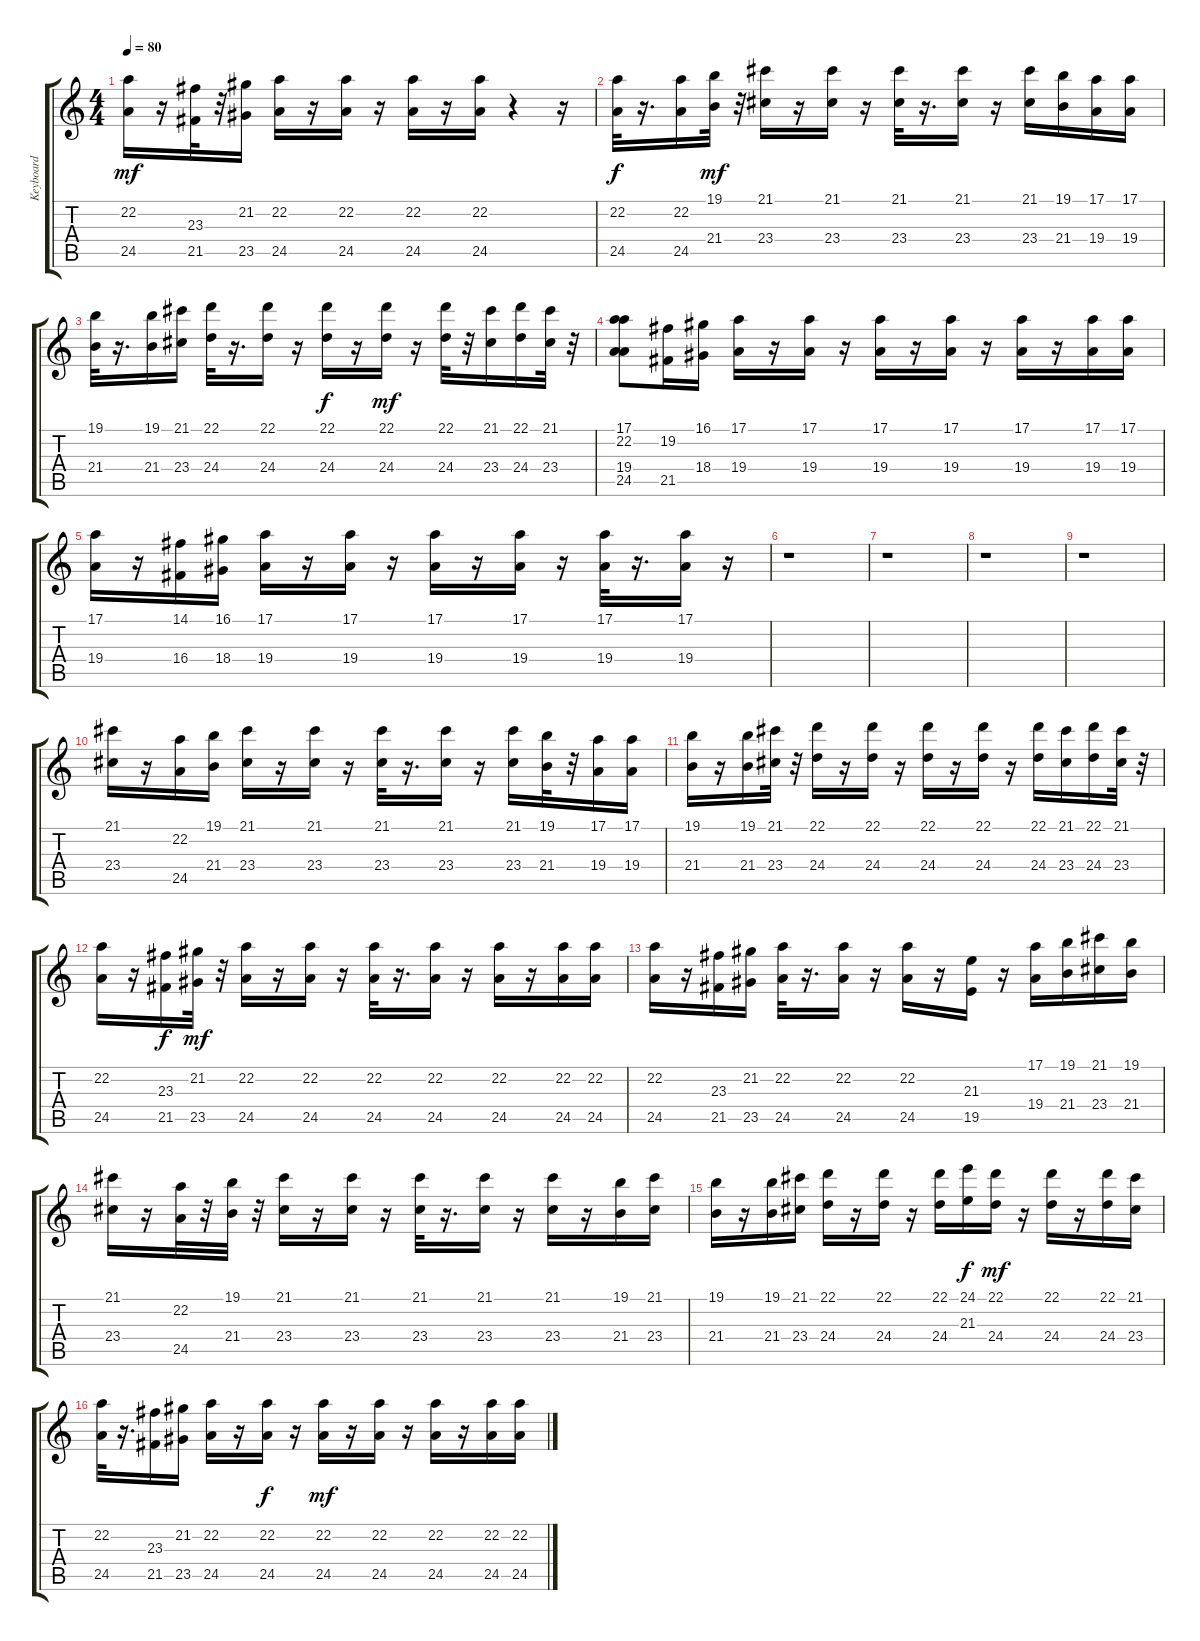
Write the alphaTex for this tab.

\track ("Keyboard" "Keyboard") {instrument synthstrings1}
\staff {score tabs}
\tuning (E4 B3 G3 D3 A2 E2) {hide}
\ts (4 4)
\tempo 80
\clef g2
\ks c
(22.2 24.5).16{dy mf} r.16 (23.3 21.5).32 r.32 (21.2 23.5).16 (22.2 24.5).16 r.16 (22.2 24.5).16 r.16 (22.2 24.5).16 r.16 (22.2 24.5).16 r.4 r.16 |
(22.2 24.5).32{dy f} r.16{d} (22.2 24.5).16 (19.1 21.4).32{dy mf} r.32 (21.1 23.4).16 r.16 (21.1 23.4).16 r.16 (21.1 23.4).32 r.16{d} (21.1 23.4).16 r.16 (21.1 23.4).16 (19.1 21.4).16 (17.1 19.4).16 (17.1 19.4).16 |
(19.1 21.4).32 r.16{d} (19.1 21.4).16 (21.1 23.4).16 (22.1 24.4).32 r.16{d} (22.1 24.4).16 r.16 (22.1 24.4).16{dy f} r.16 (22.1 24.4).16{dy mf} r.16 (22.1 24.4).32 r.32 (21.1 23.4).16 (22.1 24.4).16 (21.1 23.4).32 r.32 |
(17.1 22.2 19.4 24.5).8 (19.2 21.5).16 (16.1 18.4).16 (17.1 19.4).16 r.16 (17.1 19.4).16 r.16 (17.1 19.4).16 r.16 (17.1 19.4).16 r.16 (17.1 19.4).16 r.16 (17.1 19.4).16 (17.1 19.4).16 |
(17.1 19.4).16 r.16 (14.1 16.4).16 (16.1 18.4).16 (17.1 19.4).16 r.16 (17.1 19.4).16 r.16 (17.1 19.4).16 r.16 (17.1 19.4).16 r.16 (17.1 19.4).32 r.16{d} (17.1 19.4).16 r.16 |
r.1 |
r.1 |
r.1 |
r.1 |
(21.1 23.4).16 r.16 (22.2 24.5).16 (19.1 21.4).16 (21.1 23.4).16 r.16 (21.1 23.4).16 r.16 (21.1 23.4).32 r.16{d} (21.1 23.4).16 r.16 (21.1 23.4).16 (19.1 21.4).32 r.32 (17.1 19.4).16 (17.1 19.4).16 |
(19.1 21.4).16 r.16 (19.1 21.4).16 (21.1 23.4).32 r.32 (22.1 24.4).16 r.16 (22.1 24.4).16 r.16 (22.1 24.4).16 r.16 (22.1 24.4).16 r.16 (22.1 24.4).16 (21.1 23.4).16 (22.1 24.4).16 (21.1 23.4).32 r.32 |
(22.2 24.5).16 r.16 (23.3 21.5).16{dy f} (21.2 23.5).32{dy mf} r.32 (22.2 24.5).16 r.16 (22.2 24.5).16 r.16 (22.2 24.5).32 r.16{d} (22.2 24.5).16 r.16 (22.2 24.5).16 r.16 (22.2 24.5).16 (22.2 24.5).16 |
(22.2 24.5).16 r.16 (23.3 21.5).16 (21.2 23.5).16 (22.2 24.5).32 r.16{d} (22.2 24.5).16 r.16 (22.2 24.5).16 r.16 (21.3 19.5).16 r.16 (17.1 19.4).16 (19.1 21.4).16 (21.1 23.4).16 (19.1 21.4).16 |
(21.1 23.4).16 r.16 (22.2 24.5).32 r.32 (19.1 21.4).32 r.32 (21.1 23.4).16 r.16 (21.1 23.4).16 r.16 (21.1 23.4).32 r.16{d} (21.1 23.4).16 r.16 (21.1 23.4).16 r.16 (19.1 21.4).16 (21.1 23.4).16 |
(19.1 21.4).16 r.16 (19.1 21.4).16 (21.1 23.4).16 (22.1 24.4).16 r.16 (22.1 24.4).16 r.16 (22.1 24.4).16 (24.1 21.3).16{dy f} (22.1 24.4).16{dy mf} r.16 (22.1 24.4).16 r.16 (22.1 24.4).16 (21.1 23.4).16 |
(22.2 24.5).32 r.16{d} (23.3 21.5).16 (21.2 23.5).16 (22.2 24.5).16 r.16 (22.2 24.5).16{dy f} r.16 (22.2 24.5).16{dy mf} r.16 (22.2 24.5).16 r.16 (22.2 24.5).16 r.16 (22.2 24.5).16 (22.2 24.5).16
